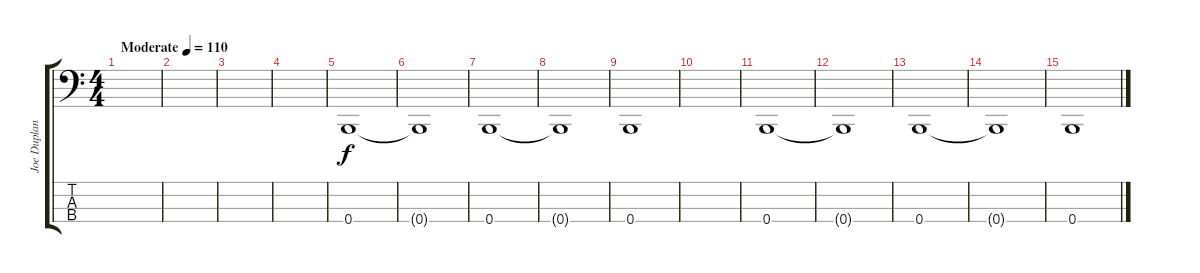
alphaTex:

\track ("Joe Duplantier" "Joe Duplan") {instrument electricbassfinger}
\staff {score tabs}
\tuning (E2 B1 Gb1 B0) {hide}
\ts (4 4)
\tempo (110 "Moderate")
\clef f4
\ks c
|
|
|
|
0.4.1 |
0.4{t}.1 |
0.4.1 |
0.4{t}.1 |
0.4.1 |
|
0.4.1 |
0.4{t}.1 |
0.4.1 |
0.4{t}.1 |
0.4.1
